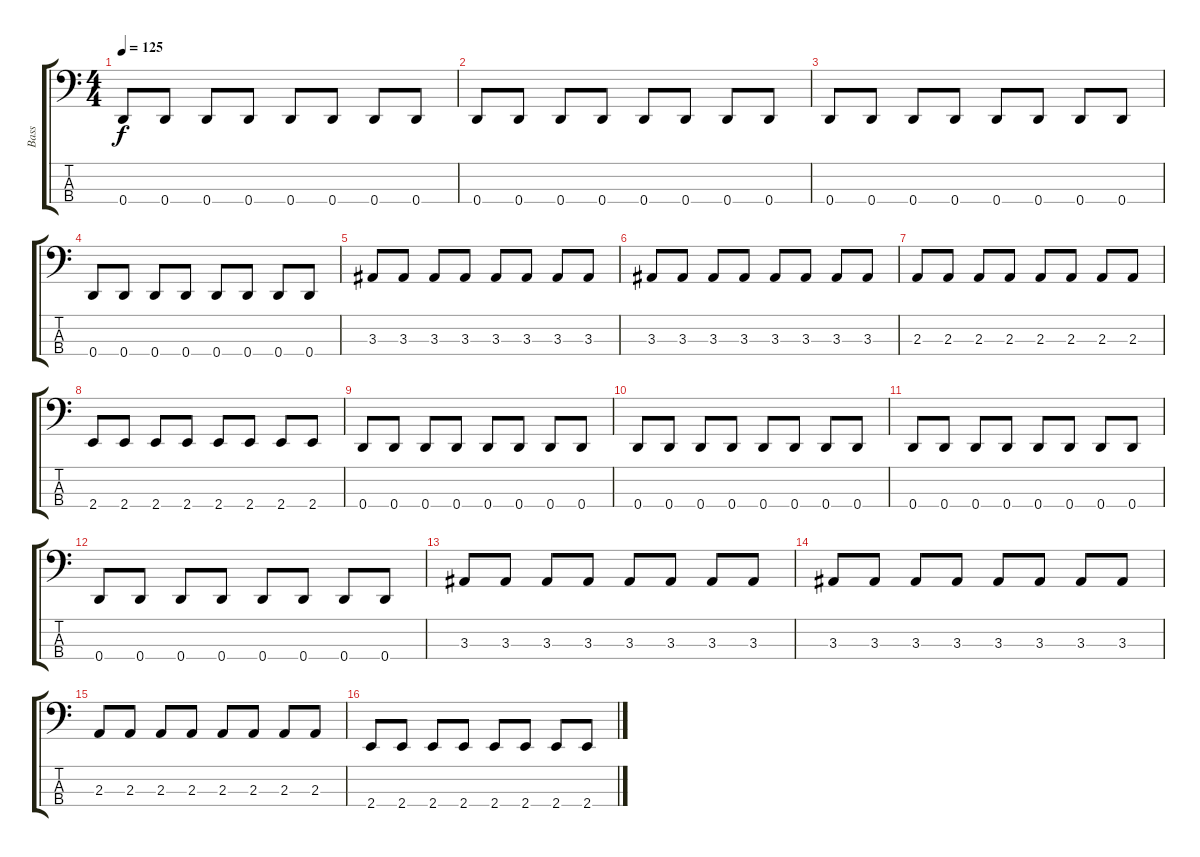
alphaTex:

\track ("Bass" "Bass") {instrument electricbassfinger}
\staff {score tabs}
\tuning (F2 C2 G1 D1) {hide}
\ts (4 4)
\tempo 125
\clef f4
\ks c
0.4.8{dy f} 0.4.8 0.4.8 0.4.8 0.4.8 0.4.8 0.4.8 0.4.8 |
0.4.8 0.4.8 0.4.8 0.4.8 0.4.8 0.4.8 0.4.8 0.4.8 |
0.4.8 0.4.8 0.4.8 0.4.8 0.4.8 0.4.8 0.4.8 0.4.8 |
0.4.8 0.4.8 0.4.8 0.4.8 0.4.8 0.4.8 0.4.8 0.4.8 |
3.3.8 3.3.8 3.3.8 3.3.8 3.3.8 3.3.8 3.3.8 3.3.8 |
3.3.8 3.3.8 3.3.8 3.3.8 3.3.8 3.3.8 3.3.8 3.3.8 |
2.3.8 2.3.8 2.3.8 2.3.8 2.3.8 2.3.8 2.3.8 2.3.8 |
2.4.8 2.4.8 2.4.8 2.4.8 2.4.8 2.4.8 2.4.8 2.4.8 |
0.4.8 0.4.8 0.4.8 0.4.8 0.4.8 0.4.8 0.4.8 0.4.8 |
0.4.8 0.4.8 0.4.8 0.4.8 0.4.8 0.4.8 0.4.8 0.4.8 |
0.4.8 0.4.8 0.4.8 0.4.8 0.4.8 0.4.8 0.4.8 0.4.8 |
0.4.8 0.4.8 0.4.8 0.4.8 0.4.8 0.4.8 0.4.8 0.4.8 |
3.3.8 3.3.8 3.3.8 3.3.8 3.3.8 3.3.8 3.3.8 3.3.8 |
3.3.8 3.3.8 3.3.8 3.3.8 3.3.8 3.3.8 3.3.8 3.3.8 |
2.3.8 2.3.8 2.3.8 2.3.8 2.3.8 2.3.8 2.3.8 2.3.8 |
2.4.8 2.4.8 2.4.8 2.4.8 2.4.8 2.4.8 2.4.8 2.4.8
